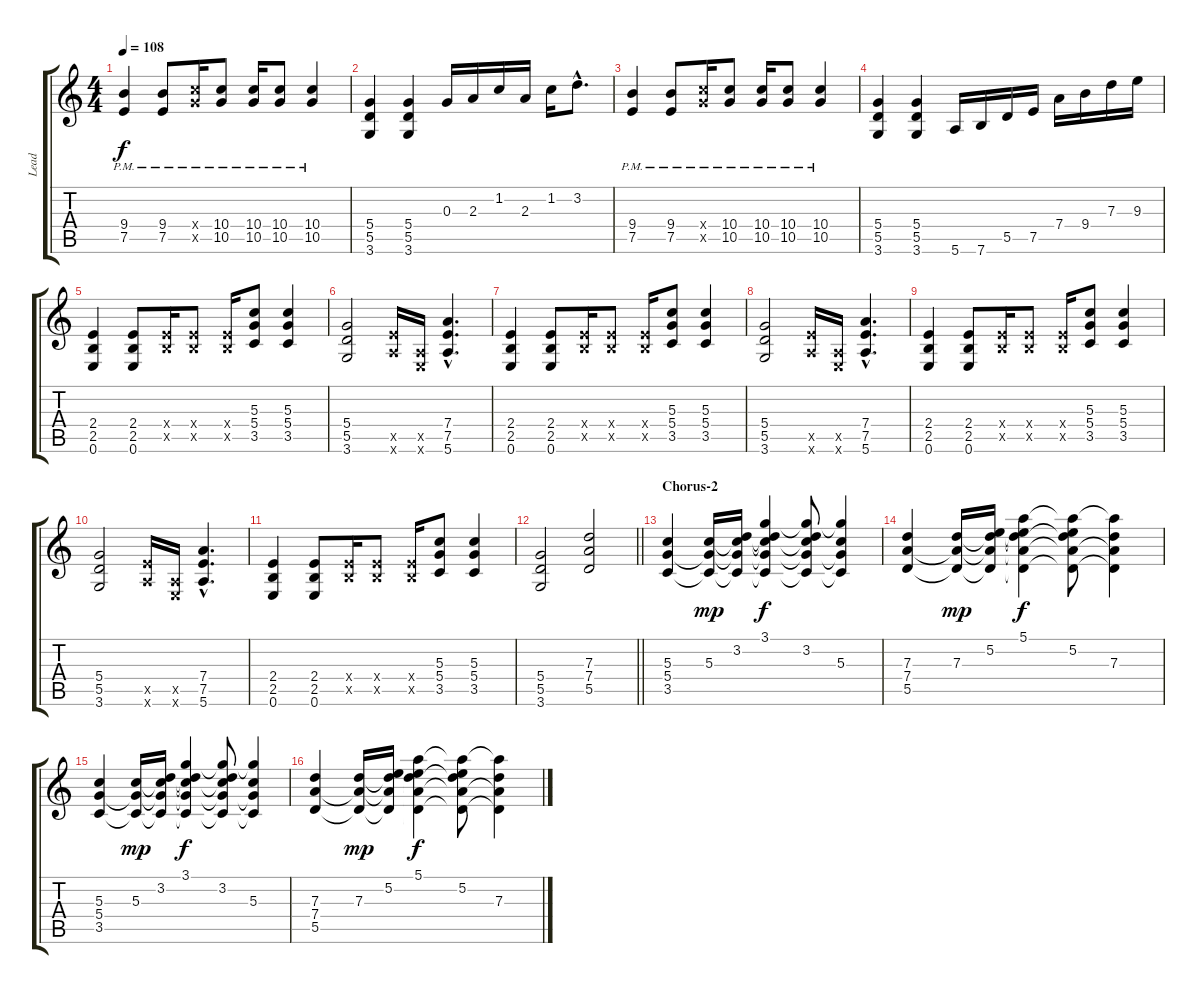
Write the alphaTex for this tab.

\track ("Lead" "Lead") {instrument distortionguitar}
\staff {score tabs}
\tuning (E4 B3 G3 D3 A2 E2) {hide}
\ts (4 4)
\tempo 108
\clef g2
\ks c
(9.4{pm} 7.5{pm}).4{dy f volume 13} (9.4{pm} 7.5{pm}).8 (10.4{pm x} 10.5{x}).16 (10.4{pm} 10.5{pm}).8 (10.4{pm} 10.5{pm}).16 (10.4 10.5{pm}).8 (10.4 10.5{pm}).4 |
(5.4 5.5 3.6).4 (5.4 5.5 3.6).4 0.3.16 2.3.16 1.2.16 2.3.16 1.2.16 3.2{hac}.8{d} |
(9.4{pm} 7.5{pm}).4 (9.4{pm} 7.5{pm}).8 (10.4{pm x} 10.5{x}).16 (10.4{pm} 10.5{pm}).8 (10.4{pm} 10.5{pm}).16 (10.4 10.5{pm}).8 (10.4 10.5{pm}).4 |
(5.4 5.5 3.6).4 (5.4 5.5 3.6).4 5.6.16 7.6.16 5.5.16 7.5.16 7.4.16 9.4.16 7.3.16 9.3.16 |
(2.4 2.5 0.6).4 (2.4 2.5 0.6).8 (2.4{x} 2.5{x}).16 (2.4{x} 2.5{x}).8 (2.4{x} 2.5{x}).16 (5.3 5.4 3.5).8 (5.3 5.4 3.5).4 |
(5.4 5.5 3.6).2 (7.5{x} 5.6{x}).16 (0.5{x} 0.6{x}).16 (7.4{hac} 7.5{hac} 5.6{hac}).4{d} |
(2.4 2.5 0.6).4 (2.4 2.5 0.6).8 (2.4{x} 2.5{x}).16 (2.4{x} 2.5{x}).8 (2.4{x} 2.5{x}).16 (5.3 5.4 3.5).8 (5.3 5.4 3.5).4 |
(5.4 5.5 3.6).2 (7.5{x} 5.6{x}).16 (0.5{x} 0.6{x}).16 (7.4{hac} 7.5{hac} 5.6{hac}).4{d} |
(2.4 2.5 0.6).4 (2.4 2.5 0.6).8 (2.4{x} 2.5{x}).16 (2.4{x} 2.5{x}).8 (2.4{x} 2.5{x}).16 (5.3 5.4 3.5).8 (5.3 5.4 3.5).4 |
(5.4 5.5 3.6).2 (7.5{x} 5.6{x}).16 (0.5{x} 0.6{x}).16 (7.4{hac} 7.5{hac} 5.6{hac}).4{d} |
(2.4 2.5 0.6).4 (2.4 2.5 0.6).8 (2.4{x} 2.5{x}).16 (2.4{x} 2.5{x}).8 (2.4{x} 2.5{x}).16 (5.3 5.4 3.5).8 (5.3 5.4 3.5).4 |
\barLineRight lightlight
(5.4 5.5 3.6).2 (7.3 7.4 5.5).2 |
\section ("" "Chorus-2")
(5.3 5.4 3.5).4 (5.3 5.4{t} 3.5{t}).16{dy mp} (3.2 5.3{t} 5.4{t} 3.5{t}).16 (3.1 3.2{t} 5.3{t} 5.4{t} 3.5{t}).4{dy f} (3.1{t} 3.2 5.3{t} 5.4{t} 3.5{t}).8 (3.1{t} 5.3 5.4{t} 3.5{t}).4 |
(7.3 7.4 5.5).4 (7.3 7.4{t} 5.5{t}).16{dy mp} (5.2 7.3{t} 7.4{t} 5.5{t}).16 (5.1 5.2{t} 7.3{t} 7.4{t} 5.5{t}).4{dy f} (5.1{t} 5.2 7.3{t} 7.4{t} 5.5{t}).8 (5.1{t} 7.3 7.4{t} 5.5{t}).4 |
(5.3 5.4 3.5).4 (5.3 5.4{t} 3.5{t}).16{dy mp} (3.2 5.3{t} 5.4{t} 3.5{t}).16 (3.1 3.2{t} 5.3{t} 5.4{t} 3.5{t}).4{dy f} (3.1{t} 3.2 5.3{t} 5.4{t} 3.5{t}).8 (3.1{t} 5.3 5.4{t} 3.5{t}).4 |
(7.3 7.4 5.5).4 (7.3 7.4{t} 5.5{t}).16{dy mp} (5.2 7.3{t} 7.4{t} 5.5{t}).16 (5.1 5.2{t} 7.3{t} 7.4{t} 5.5{t}).4{dy f} (5.1{t} 5.2 7.3{t} 7.4{t} 5.5{t}).8 (5.1{t} 7.3 7.4{t} 5.5{t}).4
